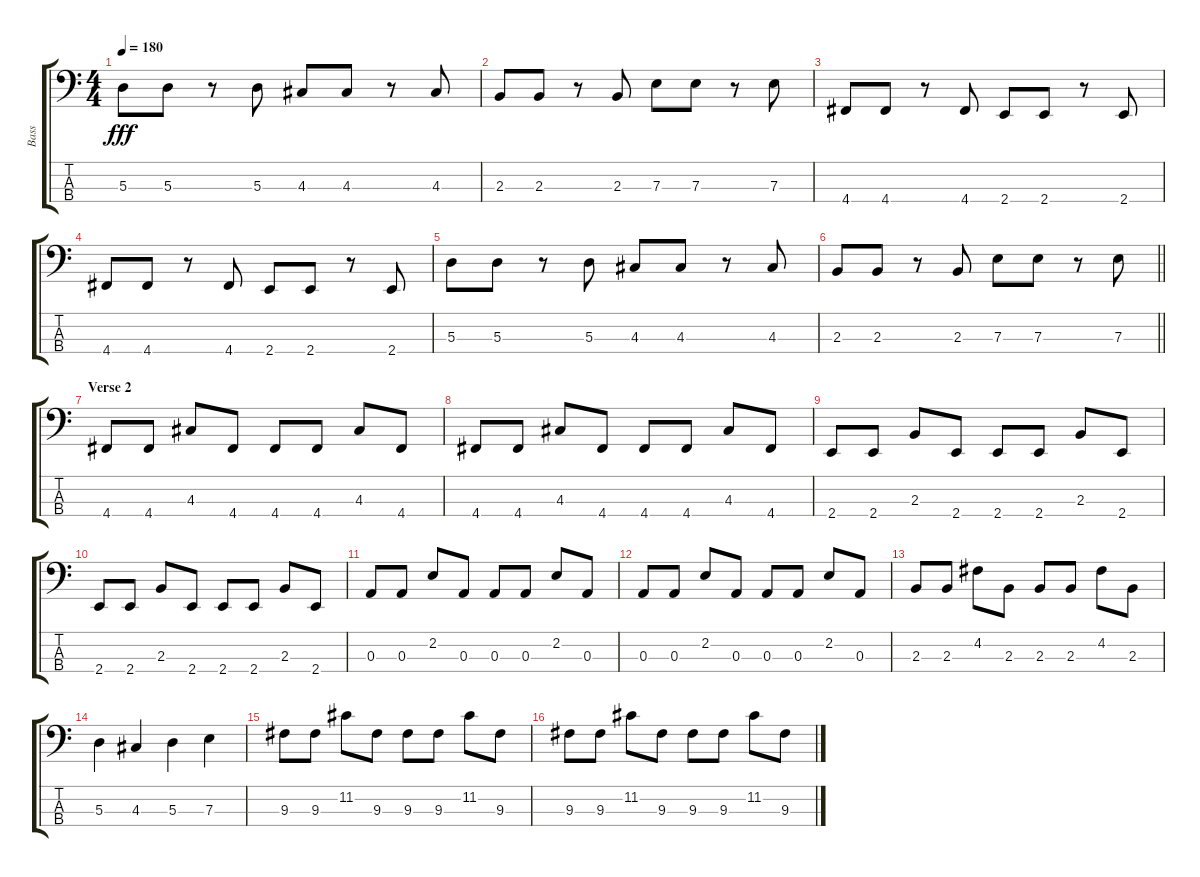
\track ("Bass" "Bass") {instrument electricbasspick}
\staff {score tabs}
\tuning (G2 D2 A1 D1) {hide}
\ts (4 4)
\tempo 180
\clef f4
\ks c
5.3.8{dy fff} 5.3.8 r.8 5.3.8 4.3.8 4.3.8 r.8 4.3.8 |
2.3.8 2.3.8 r.8 2.3.8 7.3.8 7.3.8 r.8 7.3.8 |
4.4.8 4.4.8 r.8 4.4.8 2.4.8 2.4.8 r.8 2.4.8 |
4.4.8 4.4.8 r.8 4.4.8 2.4.8 2.4.8 r.8 2.4.8 |
5.3.8 5.3.8 r.8 5.3.8 4.3.8 4.3.8 r.8 4.3.8 |
\barLineRight lightlight
2.3.8 2.3.8 r.8 2.3.8 7.3.8 7.3.8 r.8 7.3.8 |
\section ("" "Verse 2")
4.4.8 4.4.8 4.3.8 4.4.8 4.4.8 4.4.8 4.3.8 4.4.8 |
4.4.8 4.4.8 4.3.8 4.4.8 4.4.8 4.4.8 4.3.8 4.4.8 |
2.4.8 2.4.8 2.3.8 2.4.8 2.4.8 2.4.8 2.3.8 2.4.8 |
2.4.8 2.4.8 2.3.8 2.4.8 2.4.8 2.4.8 2.3.8 2.4.8 |
0.3.8 0.3.8 2.2.8 0.3.8 0.3.8 0.3.8 2.2.8 0.3.8 |
0.3.8 0.3.8 2.2.8 0.3.8 0.3.8 0.3.8 2.2.8 0.3.8 |
2.3.8 2.3.8 4.2.8 2.3.8 2.3.8 2.3.8 4.2.8 2.3.8 |
5.3.4 4.3.4 5.3.4 7.3.4 |
9.3.8 9.3.8 11.2.8 9.3.8 9.3.8 9.3.8 11.2.8 9.3.8 |
9.3.8 9.3.8 11.2.8 9.3.8 9.3.8 9.3.8 11.2.8 9.3.8
